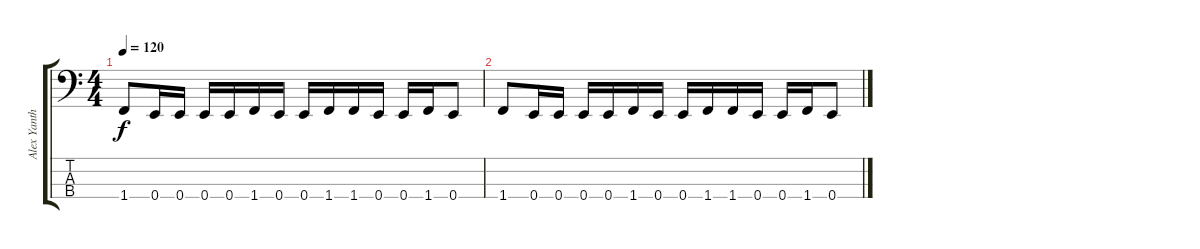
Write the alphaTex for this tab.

\track ("Alex Yanthar" "Alex Yanth") {instrument electricbasspick}
\staff {score tabs}
\tuning (G2 D2 A1 E1) {hide}
\ts (4 4)
\tempo 120
\clef f4
\ks c
1.4.8{dy f} 0.4.16 0.4.16 0.4.16 0.4.16 1.4.16 0.4.16 0.4.16 1.4.16 1.4.16 0.4.16 0.4.16 1.4.16 0.4.8 |
1.4.8 0.4.16 0.4.16 0.4.16 0.4.16 1.4.16 0.4.16 0.4.16 1.4.16 1.4.16 0.4.16 0.4.16 1.4.16 0.4.8
